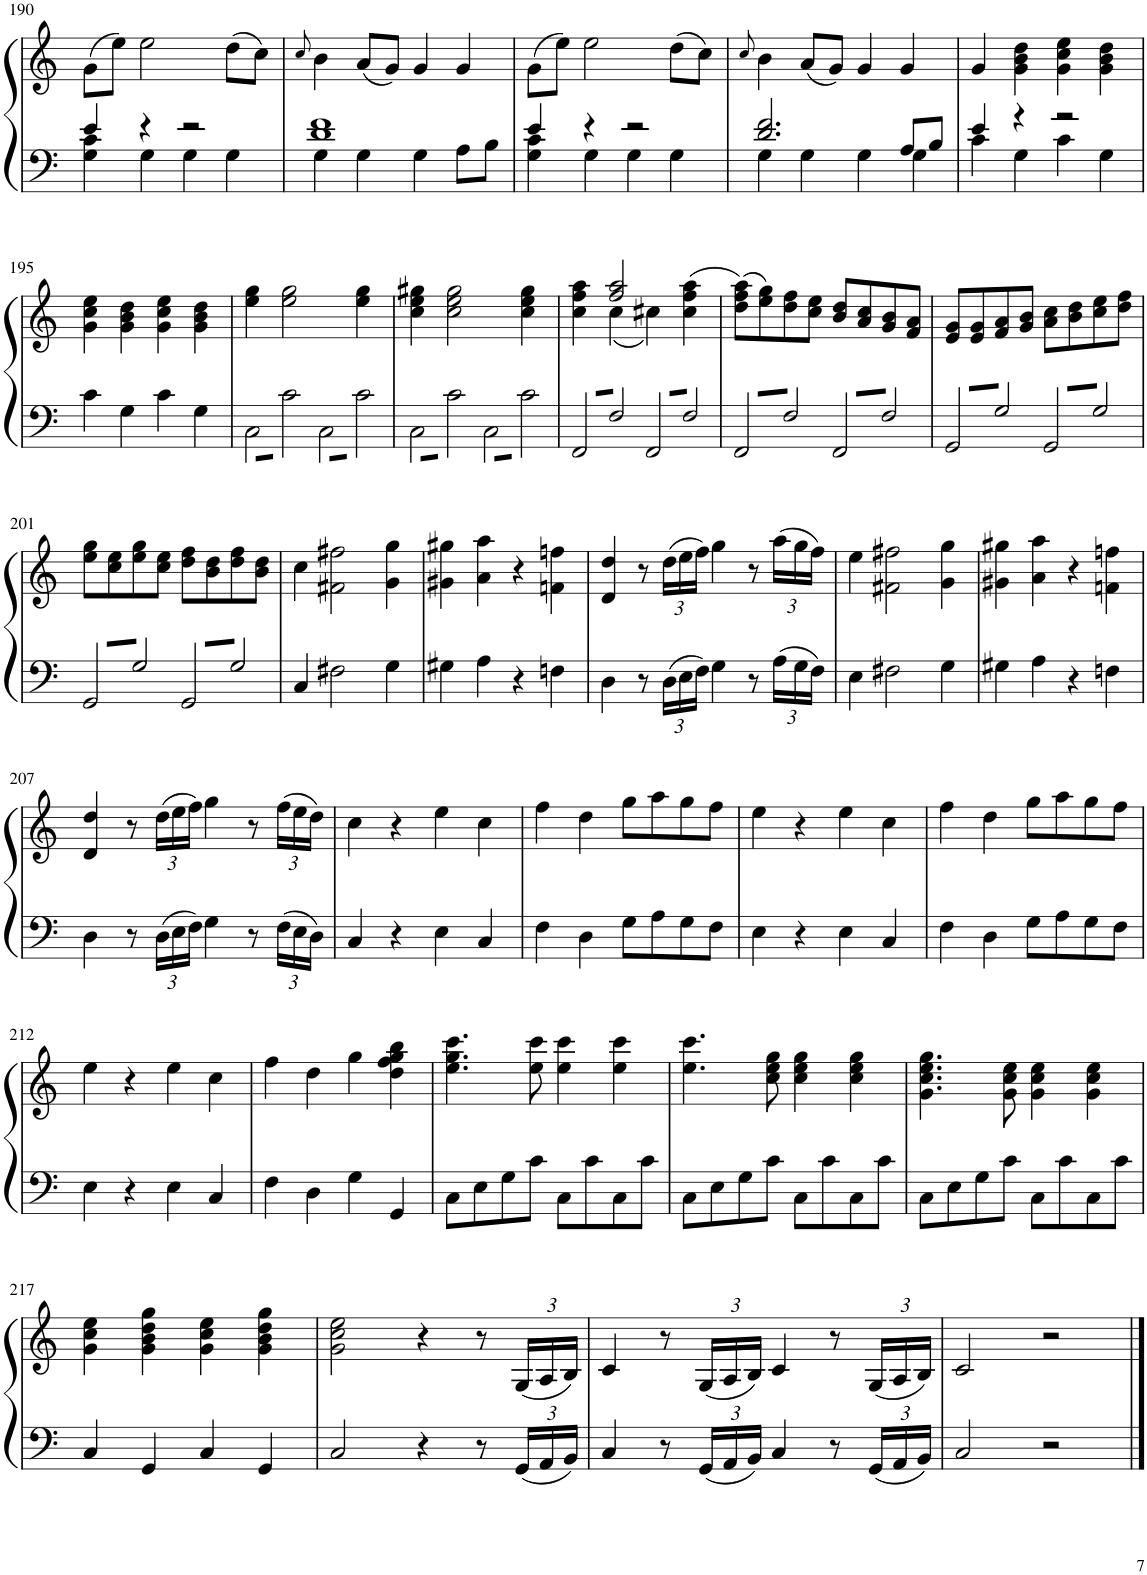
**kern	**kern
*part1	*part1
*staff2	*staff1
*I"Piano	*
*I'Pno.	*
!!LO:PB:g=z
*clefF4	*clefG2
*k[]	*k[]
*M4/4	*M4/4
*met(c)	*met(c)
=190	=190
*^	*
4e/	4G\ 4c\	(8g\L
.	.	8ee\J)
4r	4G\	2ee\
2r	4G\	.
.	4G\	(8dd\L
.	.	8cc\J)
=191	=191	=191
.	.	8qcc/
1d 1f	4G\	4b\
.	4G\	(8a/L
.	.	8g/J)
.	4G\	4g/
.	8A\L	4g/
.	8B\J	.
=192	=192	=192
4e/	4G\ 4c\	(8g\L
.	.	8ee\J)
4r	4G\	2ee\
2r	4G\	.
.	4G\	(8dd\L
.	.	8cc\J)
=193	=193	=193
.	.	8qcc/
2.d/ 2.f/	4G\	4b\
.	4G\	(8a/L
.	.	8g/J)
.	4G\	4g/
8A/L	4G\	4g/
8B/J	.	.
=194	=194	=194
4e/	4c\	4g/
4r	4G\	4g\ 4b\ 4dd\
2r	4c\	4g\ 4cc\ 4ee\
.	4G\	4g\ 4b\ 4dd\
*v	*v	*
!!LO:LB:g=z
=195	=195
4c\	4g\ 4cc\ 4ee\
4G\	4g\ 4b\ 4dd\
4c\	4g\ 4cc\ 4ee\
4G\	4g\ 4b\ 4dd\
=196	=196
6.C\	4ee\ 4gg\
6.c\	2ee\ 2gg\
6.C\	.
6.c\	4ee\ 4gg\
=197	=197
6.C\	4cc\ 4ee\ 4gg#X\
6.c\	2cc\ 2ee\ 2gg#\
6.C\	.
6.c\	4cc\ 4ee\ 4gg#\
=198	=198
*	*^
6.FF/	4cc\ 4ff\ 4aa\	4ryy
6.F/	2ff/ 2aa/	(4cc\
6.FF/	.	4cc#X\)
6.F/	(4cc#\ 4ff\ 4aa\	4ryy
*	*v	*v
=199	=199
6.FF/	(8dd\ 8ff\ 8aa\L)
.	8ee\ 8gg\)
6.F/	8dd\ 8ff\
.	8cc\ 8ee\J
6.FF/	8b/ 8dd/L
.	8a/ 8cc/
6.F/	8g/ 8b/
.	8f/ 8a/J
=200	=200
6.GG/	8e/ 8g/L
.	8e/ 8g/
6.G/	8f/ 8a/
.	8g/ 8b/J
6.GG/	8a\ 8cc\L
.	8b\ 8dd\
6.G/	8cc\ 8ee\
.	8dd\ 8ff\J
!!LO:LB:g=z
=201	=201
6.GG/	8ee\ 8gg\L
.	8cc\ 8ee\
6.G/	8ee\ 8gg\
.	8cc\ 8ee\J
6.GG/	8dd\ 8ff\L
.	8b\ 8dd\
6.G/	8dd\ 8ff\
.	8b\ 8dd\J
=202	=202
4C/	4cc\
2F#X\	2f#X\ 2ff#X\
4G\	4g\ 4gg\
=203	=203
4G#X\	4g#X\ 4gg#X\
4A\	4a\ 4aa\
4r	4r
4Fn\	4fn\ 4ffn\
=204	=204
4D\	4d/ 4dd/
8r	8r
*Xbrackettup	*Xbrackettup
24D\LL	(24dd\LL
24E\	24ee\
24F\JJ	24ff\JJ)
4G\	4gg\
8r	8r
24A\LL	(24aa\LL
24G\	24gg\
24F\JJ	24ff\JJ)
=205	=205
4E\	4ee\
2F#X\	2f#X\ 2ff#X\
4G\	4g\ 4gg\
=206	=206
4G#X\	4g#X\ 4gg#X\
4A\	4a\ 4aa\
4r	4r
4Fn\	4fn\ 4ffn\
!!LO:LB:g=z
=207	=207
4D\	4d/ 4dd/
8r	8r
24D\LL	(24dd\LL
24E\	24ee\
24F\JJ	24ff\JJ)
4G\	4gg\
8r	8r
24F\LL	(24ff\LL
24E\	24ee\
24D\JJ	24dd\JJ)
=208	=208
4C/	4cc\
4r	4r
4E\	4ee\
4C/	4cc\
=209	=209
4F\	4ff\
4D\	4dd\
8G\L	8gg\L
8A\	8aa\
8G\	8gg\
8F\J	8ff\J
=210	=210
4E\	4ee\
4r	4r
4E\	4ee\
4C/	4cc\
=211	=211
4F\	4ff\
4D\	4dd\
8G\L	8gg\L
8A\	8aa\
8G\	8gg\
8F\J	8ff\J
!!LO:LB:g=z
=212	=212
4E\	4ee\
4r	4r
4E\	4ee\
4C/	4cc\
=213	=213
4F\	4ff\
4D\	4dd\
4G\	4gg\
4GG/	4dd\ 4ff\ 4gg\ 4bb\
=214	=214
8C\L	4.ee\ 4.gg\ 4.ccc\
8E\	.
8G\	.
8c\J	8ee\ 8ccc\
8C\L	4ee\ 4ccc\
8c\	.
8C\	4ee\ 4ccc\
8c\J	.
=215	=215
8C\L	4.ee\ 4.ccc\
8E\	.
8G\	.
8c\J	8cc\ 8ee\ 8gg\
8C\L	4cc\ 4ee\ 4gg\
8c\	.
8C\	4cc\ 4ee\ 4gg\
8c\J	.
=216	=216
8C\L	4.g\ 4.cc\ 4.ee\ 4.gg\
8E\	.
8G\	.
8c\J	8g\ 8cc\ 8ee\
8C\L	4g\ 4cc\ 4ee\
8c\	.
8C\	4g\ 4cc\ 4ee\
8c\J	.
!!LO:LB:g=z
=217	=217
4C/	4g\ 4cc\ 4ee\
4GG/	4g\ 4b\ 4dd\ 4gg\
4C/	4g\ 4cc\ 4ee\
4GG/	4g\ 4b\ 4dd\ 4gg\
=218	=218
2C/	2g\ 2cc\ 2ee\
4r	4r
8r	8r
24GG/LL	(24G/LL
24AA/	24A/
24BB/JJ	24B/JJ)
=219	=219
4C/	4c/
8r	8r
24GG/LL	(24G/LL
24AA/	24A/
24BB/JJ	24B/JJ)
4C/	4c/
8r	8r
24GG/LL	(24G/LL
24AA/	24A/
24BB/JJ	24B/JJ)
=220	=220
2C/	2c/
2r	2r
==	==
*-	*-
